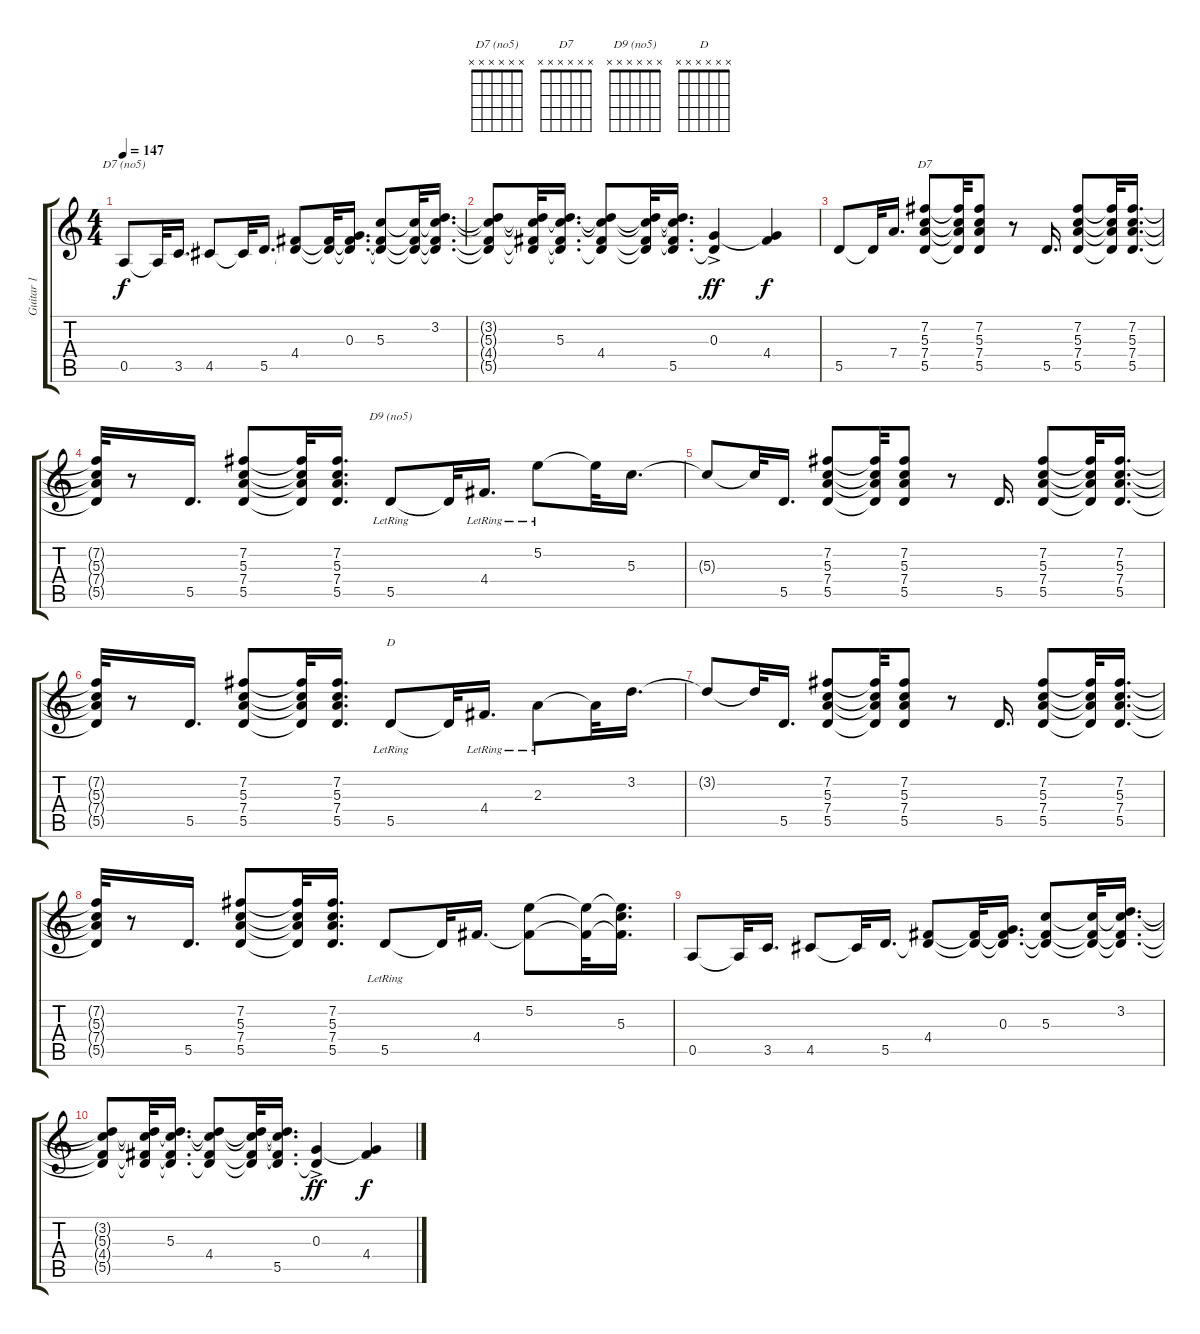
\track ("Guitar 1" "Guitar 1") {instrument distortionguitar}
\staff {score tabs}
\tuning (E4 B3 G3 D3 A2 D2) {hide}
\chord ("D7 (no5)" x x x x x x)
\chord ("D7" x x x x x x)
\chord ("D9 (no5)" x x x x x x)
\chord ("D" x x x x x x)
\ts (4 4)
\tempo 147
\clef g2
\ks c
0.5.8{ch "D7 (no5)" dy f} 0.5{t}.32 3.5.16{d} 4.5.8 4.5{t}.32 5.5.16{d} (4.4 5.5{t}).8 (4.4{t} 5.5{t}).32 (0.3 4.4{t} 5.5{t}).16{d} (5.3 4.4{t} 5.5{t}).8 (5.3{t} 4.4{t} 5.5{t}).32 (3.2 5.3{t} 4.4{t} 5.5{t}).16{d} |
(3.2{t} 5.3{t} 4.4{t} 5.5{t}).8 (3.2{t} 5.3{t} 4.4{t} 5.5{t}).32 (3.2{t} 5.3 4.4{t} 5.5{t}).16{d} (3.2{t} 5.3{t} 4.4 5.5{t}).8 (3.2{t} 5.3{t} 4.4{t} 5.5{t}).32 (3.2{t} 5.3{t} 4.4{t} 5.5).16{d} (0.3{ac} 5.5{t}).4{dy ff} (0.3{t} 4.4).4{dy f} |
5.5.8 5.5{t}.32 7.4.16{d} (7.2 5.3 7.4 5.5).8{ch "D7"} (7.2{t} 5.3{t} 7.4{t} 5.5{t}).32 (7.2 5.3 7.4 5.5).8 r.8 5.5.16{d} (7.2 5.3 7.4 5.5).8 (7.2{t} 5.3{t} 7.4{t} 5.5{t}).32 (7.2 5.3 7.4 5.5).16{d} |
(7.2{t} 5.3{t} 7.4{t} 5.5{t}).32 r.8 5.5.16{d} (7.2 5.3 7.4 5.5).8 (7.2{t} 5.3{t} 7.4{t} 5.5{t}).32 (7.2 5.3 7.4 5.5).16{d} 5.5{lr}.8{ch "D9 (no5)"} 5.5{t}.32 4.4{lr}.16{d} 5.2{lr}.8 5.2{t}.32 5.3.16{d} |
5.3{t}.8 5.3{t}.32 5.5.16{d} (7.2 5.3 7.4 5.5).8 (7.2{t} 5.3{t} 7.4{t} 5.5{t}).32 (7.2 5.3 7.4 5.5).8 r.8 5.5.16{d} (7.2 5.3 7.4 5.5).8 (7.2{t} 5.3{t} 7.4{t} 5.5{t}).32 (7.2 5.3 7.4 5.5).16{d} |
(7.2{t} 5.3{t} 7.4{t} 5.5{t}).32 r.8 5.5.16{d} (7.2 5.3 7.4 5.5).8 (7.2{t} 5.3{t} 7.4{t} 5.5{t}).32 (7.2 5.3 7.4 5.5).16{d} 5.5{lr}.8{ch "D"} 5.5{t}.32 4.4{lr}.16{d} 2.3{lr}.8 2.3{t}.32 3.2.16{d} |
3.2{t}.8 3.2{t}.32 5.5.16{d} (7.2 5.3 7.4 5.5).8 (7.2{t} 5.3{t} 7.4{t} 5.5{t}).32 (7.2 5.3 7.4 5.5).8 r.8 5.5.16{d} (7.2 5.3 7.4 5.5).8 (7.2{t} 5.3{t} 7.4{t} 5.5{t}).32 (7.2 5.3 7.4 5.5).16{d} |
(7.2{t} 5.3{t} 7.4{t} 5.5{t}).32 r.8 5.5.16{d} (7.2 5.3 7.4 5.5).8 (7.2{t} 5.3{t} 7.4{t} 5.5{t}).32 (7.2 5.3 7.4 5.5).16{d} 5.5{lr}.8 5.5{t}.32 4.4.16{d} (5.2 4.4{t}).8 (5.2{t} 4.4{t}).32 (5.2{t} 5.3 4.4{t}).16{d} |
0.5.8 0.5{t}.32 3.5.16{d} 4.5.8 4.5{t}.32 5.5.16{d} (4.4 5.5{t}).8 (4.4{t} 5.5{t}).32 (0.3 4.4{t} 5.5{t}).16{d} (5.3 4.4{t} 5.5{t}).8 (5.3{t} 4.4{t} 5.5{t}).32 (3.2 5.3{t} 4.4{t} 5.5{t}).16{d} |
(3.2{t} 5.3{t} 4.4{t} 5.5{t}).8 (3.2{t} 5.3{t} 4.4{t} 5.5{t}).32 (3.2{t} 5.3 4.4{t} 5.5{t}).16{d} (3.2{t} 5.3{t} 4.4 5.5{t}).8 (3.2{t} 5.3{t} 4.4{t} 5.5{t}).32 (3.2{t} 5.3{t} 4.4{t} 5.5).16{d} (0.3{ac} 5.5{t}).4{dy ff} (0.3{t} 4.4).4{dy f}
